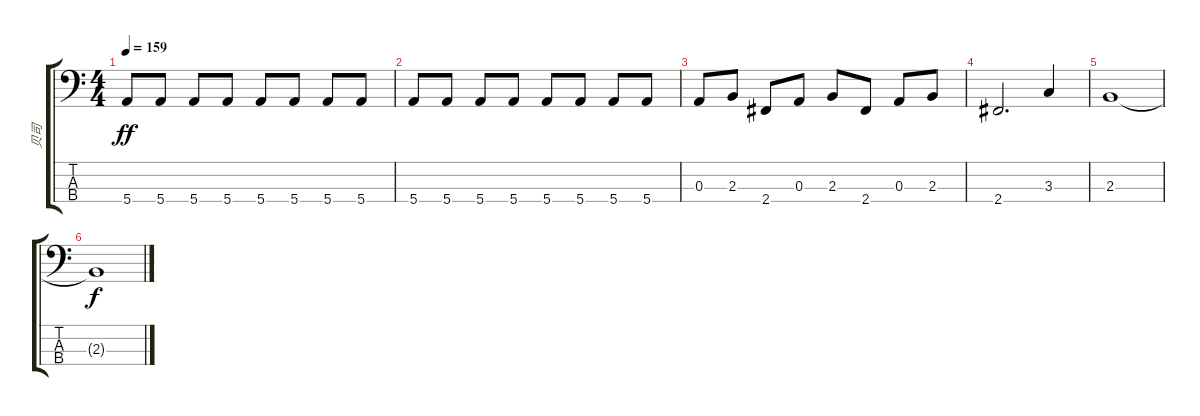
\track ("贝司" "贝司") {instrument electricbassfinger}
\staff {score tabs}
\tuning (G2 D2 A1 E1) {hide}
\ts (4 4)
\tempo 159
\clef f4
\ks c
5.4.8{dy ff} 5.4.8 5.4.8 5.4.8 5.4.8 5.4.8 5.4.8 5.4.8 |
5.4.8 5.4.8 5.4.8 5.4.8 5.4.8 5.4.8 5.4.8 5.4.8 |
0.3.8 2.3.8 2.4.8 0.3.8 2.3.8 2.4.8 0.3.8 2.3.8 |
2.4.2{d} 3.3.4 |
2.3.1 |
2.3{t}.1{dy f}
